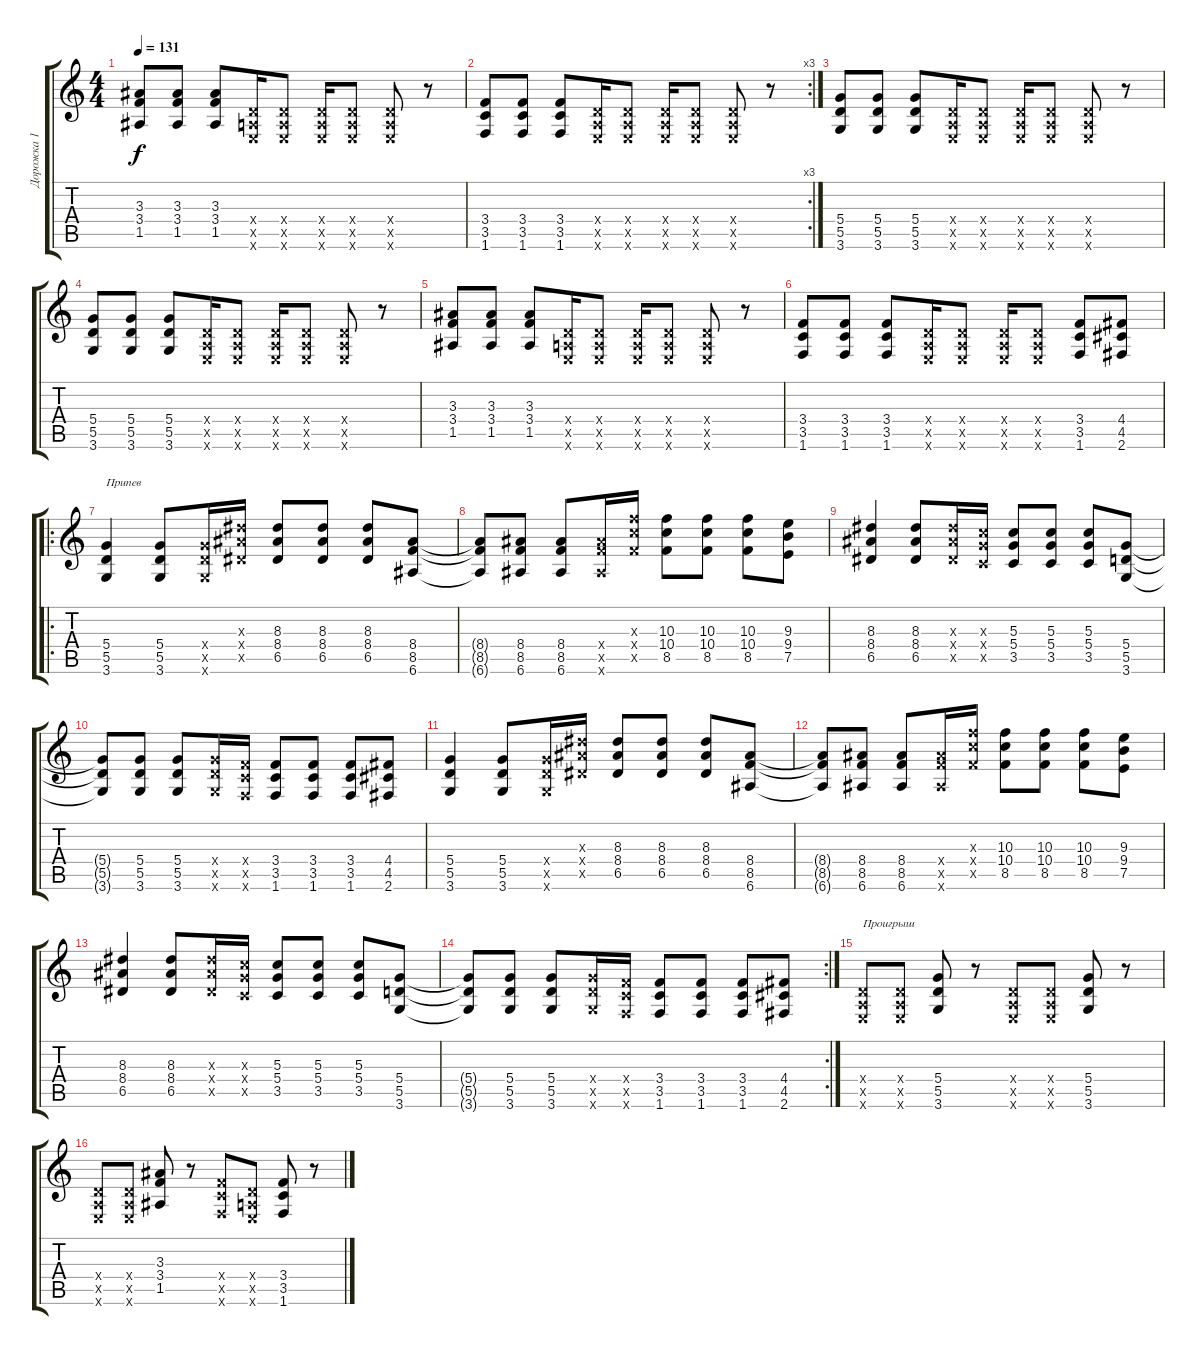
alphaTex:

\track ("Дорожка 1" "Дорожка 1") {instrument acousticguitarsteel}
\staff {score tabs}
\tuning (E4 B3 G3 D3 A2 E2) {hide}
\ts (4 4)
\tempo 131
\clef g2
\ks c
(3.3 3.4 1.5).8{dy f} (3.3 3.4 1.5).8 (3.3 3.4 1.5).8 (0.4{x} 0.5{x} 0.6{x}).16 (0.4{x} 0.5{x} 0.6{x}).8 (0.4{x} 0.5{x} 0.6{x}).16 (0.4{x} 0.5{x} 0.6{x}).8 (0.4{x} 0.5{x} 0.6{x}).8 r.8 |
\rc 3
(3.4 3.5 1.6).8 (3.4 3.5 1.6).8 (3.4 3.5 1.6).8 (0.4{x} 0.5{x} 0.6{x}).16 (0.4{x} 0.5{x} 0.6{x}).8 (0.4{x} 0.5{x} 0.6{x}).16 (0.4{x} 0.5{x} 0.6{x}).8 (0.4{x} 0.5{x} 0.6{x}).8 r.8 |
(5.4 5.5 3.6).8 (5.4 5.5 3.6).8 (5.4 5.5 3.6).8 (0.4{x} 0.5{x} 0.6{x}).16 (0.4{x} 0.5{x} 0.6{x}).8 (0.4{x} 0.5{x} 0.6{x}).16 (0.4{x} 0.5{x} 0.6{x}).8 (0.4{x} 0.5{x} 0.6{x}).8 r.8 |
(5.4 5.5 3.6).8 (5.4 5.5 3.6).8 (5.4 5.5 3.6).8 (0.4{x} 0.5{x} 0.6{x}).16 (0.4{x} 0.5{x} 0.6{x}).8 (0.4{x} 0.5{x} 0.6{x}).16 (0.4{x} 0.5{x} 0.6{x}).8 (0.4{x} 0.5{x} 0.6{x}).8 r.8 |
(3.3 3.4 1.5).8 (3.3 3.4 1.5).8 (3.3 3.4 1.5).8 (0.4{x} 0.5{x} 0.6{x}).16 (0.4{x} 0.5{x} 0.6{x}).8 (0.4{x} 0.5{x} 0.6{x}).16 (0.4{x} 0.5{x} 0.6{x}).8 (0.4{x} 0.5{x} 0.6{x}).8 r.8 |
(3.4 3.5 1.6).8 (3.4 3.5 1.6).8 (3.4 3.5 1.6).8 (0.4{x} 0.5{x} 0.6{x}).16 (0.4{x} 0.5{x} 0.6{x}).8 (0.4{x} 0.5{x} 0.6{x}).16 (0.4{x} 0.5{x} 0.6{x}).8 (3.4 3.5 1.6).8 (4.4 4.5 2.6).8 |
\ro
(5.4 5.5 3.6).4{txt "Припев"} (5.4 5.5 3.6).8 (5.4{x} 5.5{x} 3.6{x}).16 (8.3{x} 8.4{x} 6.5{x}).16 (8.3 8.4 6.5).8 (8.3 8.4 6.5).8 (8.3 8.4 6.5).8 (8.4 8.5 6.6).8 |
(8.4{t} 8.5{t} 6.6{t}).8 (8.4 8.5 6.6).8 (8.4 8.5 6.6).8 (8.4{x} 8.5{x} 6.6{x}).16 (10.3{x} 10.4{x} 8.5{x}).16 (10.3 10.4 8.5).8 (10.3 10.4 8.5).8 (10.3 10.4 8.5).8 (9.3 9.4 7.5).8 |
(8.3 8.4 6.5).4 (8.3 8.4 6.5).8 (8.3{x} 8.4{x} 6.5{x}).16 (5.3{x} 5.4{x} 3.5{x}).16 (5.3 5.4 3.5).8 (5.3 5.4 3.5).8 (5.3 5.4 3.5).8 (5.4 5.5 3.6).8 |
(5.4{t} 5.5{t} 3.6{t}).8 (5.4 5.5 3.6).8 (5.4 5.5 3.6).8 (5.4{x} 5.5{x} 3.6{x}).16 (3.4{x} 3.5{x} 1.6{x}).16 (3.4 3.5 1.6).8 (3.4 3.5 1.6).8 (3.4 3.5 1.6).8 (4.4 4.5 2.6).8 |
(5.4 5.5 3.6).4 (5.4 5.5 3.6).8 (5.4{x} 5.5{x} 3.6{x}).16 (8.3{x} 8.4{x} 6.5{x}).16 (8.3 8.4 6.5).8 (8.3 8.4 6.5).8 (8.3 8.4 6.5).8 (8.4 8.5 6.6).8 |
(8.4{t} 8.5{t} 6.6{t}).8 (8.4 8.5 6.6).8 (8.4 8.5 6.6).8 (8.4{x} 8.5{x} 6.6{x}).16 (10.3{x} 10.4{x} 8.5{x}).16 (10.3 10.4 8.5).8 (10.3 10.4 8.5).8 (10.3 10.4 8.5).8 (9.3 9.4 7.5).8 |
(8.3 8.4 6.5).4 (8.3 8.4 6.5).8 (8.3{x} 8.4{x} 6.5{x}).16 (5.3{x} 5.4{x} 3.5{x}).16 (5.3 5.4 3.5).8 (5.3 5.4 3.5).8 (5.3 5.4 3.5).8 (5.4 5.5 3.6).8 |
\rc 2
(5.4{t} 5.5{t} 3.6{t}).8 (5.4 5.5 3.6).8 (5.4 5.5 3.6).8 (5.4{x} 5.5{x} 3.6{x}).16 (3.4{x} 3.5{x} 1.6{x}).16 (3.4 3.5 1.6).8 (3.4 3.5 1.6).8 (3.4 3.5 1.6).8 (4.4 4.5 2.6).8 |
(0.4{x} 0.5{x} 0.6{x}).8{txt "Проигрыш"} (0.4{x} 0.5{x} 0.6{x}).8 (5.4 5.5 3.6).8 r.8 (0.4{x} 0.5{x} 0.6{x}).8 (0.4{x} 0.5{x} 0.6{x}).8 (5.4 5.5 3.6).8 r.8 |
(0.4{x} 0.5{x} 0.6{x}).8 (0.4{x} 0.5{x} 0.6{x}).8 (3.3 3.4 1.5).8 r.8 (3.4{x} 3.5{x} 1.6{x}).8 (0.4{x} 0.5{x} 0.6{x}).8 (3.4 3.5 1.6).8 r.8
